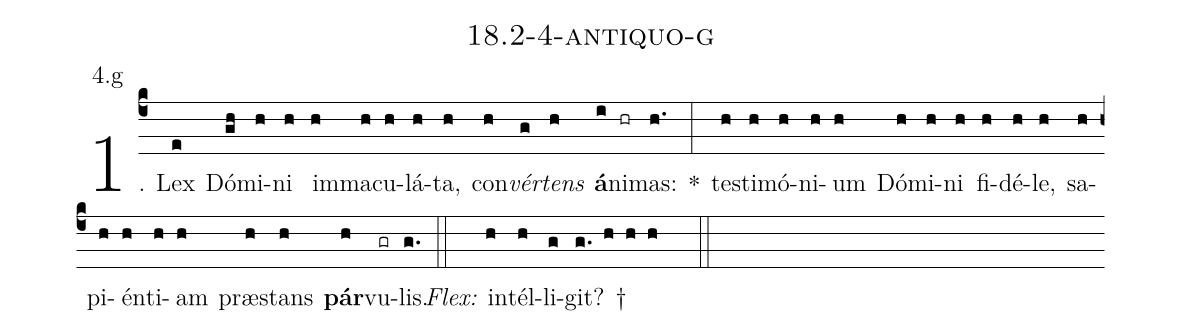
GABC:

name: 18.2-4-antiquo-g;
annotation: 4.g;
%%
(c4)1. Lex(e) Dó(gh)mi(h)ni(h) im(h)ma(h)cu(h)lá(h)ta,(h) con(h)<i>vér</i>(g)<i>tens</i>(h) <b>á</b>(i)ni(hr)mas:(h.) *(:) tes(h)ti(h)mó(h)ni(h)um(h) Dó(h)mi(h)ni(h) fi(h)dé(h)le,(h) sa(h)pi(h)én(h)ti(h)am(h) præ(h)stans(h) <b>pár</b>(h)vu(gr)lis.(g.) (::)
<i>Flex:</i>()  in(h)tél(h)li(g)git? †(g. h h h  ::)

%E(h) u(h) o(h) u(h) a(h) e.(g.) (::)
